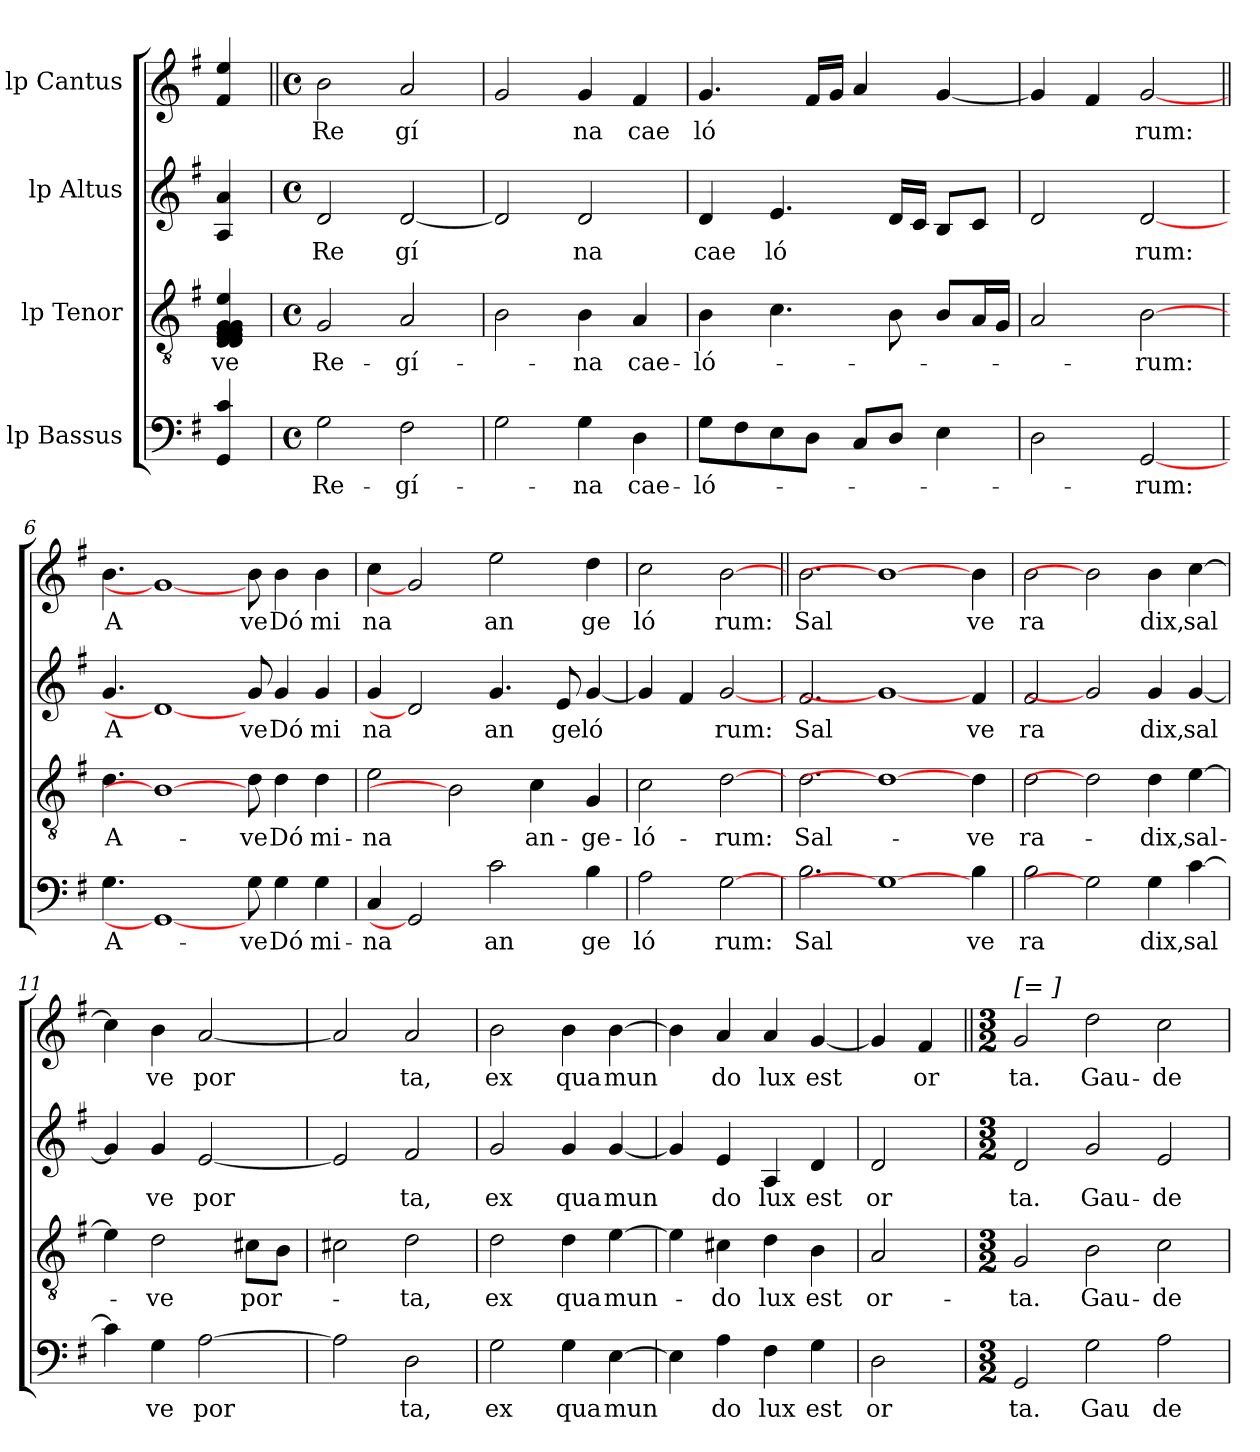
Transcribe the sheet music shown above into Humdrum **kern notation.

**kern	**text	**kern	**text	**kern	**text	**kern	**text
*part4	*part4	*part3	*part3	*part2	*part2	*part1	*part1
*staff4	*staff4	*staff3	*staff3	*staff2	*staff2	*staff1	*staff1
*I"lp Bassus	*	*I"lp Tenor	*	*I"lp Altus	*	*I"lp Cantus	*
!!LO:PB:g=z
*stria5	*	*stria5	*	*stria5	*	*stria5	*
*clefF4	*	*clefGv2	*	*clefG2	*	*clefG2	*
*k[f#]	*	*k[f#]	*	*k[f#]	*	*k[f#]	*
*G:	*	*G:	*	*G:	*	*G:	*
=1	=1	=1	=1	=1	=1	=1	=1
!	!	!	!LO:LY:b:cj	!	!	!	!
4c/ 4GG/	.	4e/ 4D/ 4G/ 4F#/ 4E/ 4F#/ 4D/ 4E/ 4F#/ 4G/	-ve	4a/ 4A/	.	4ee/ 4f#/	.
=2	=2||	=2	=2||	=2	=2||	=2||	=2||
*M4/4	*	*M4/4	*	*M4/4	*	*M4/4	*
*met(c)	*	*met(c)	*	*met(c)	*	*met(c)	*
!	!LO:LY:b:cj	!	!LO:LY:b:cj	!	!LO:LY:b:cj	!	!LO:LY:b:cj
2G\	Re-	2G/	Re-	2d/	Re	2b\	Re
!	!LO:LY:b:cj	!	!LO:LY:b:cj	!	!LO:LY:b:cj	!	!LO:LY:b:cj
2F#\	-gí-	2A/	-gí-	[<2d/	gí	2a/	gí
=3	=3	=3	=3	=3	=3	=3	=3
2G\	.	2B\	.	2d/]	.	2g/	.
!	!LO:LY:b:cj	!	!LO:LY:b:cj	!	!LO:LY:b:cj	!	!LO:LY:b:cj
4G\	-na	4B\	-na	2d/	na	4g/	na
!	!LO:LY:b:cj	!	!LO:LY:b:cj	!	!	!	!LO:LY:b:cj
4D\	cae-	4A/	cae-	.	.	4f#/	cae
=4	=4	=4	=4	=4	=4	=4	=4
!	!LO:LY:b:cj	!	!LO:LY:b:cj	!	!LO:LY:b:cj	!	!LO:LY:b:cj
8G\L	-ló-	4B\	-ló-	4d/	cae	4.g/	ló
8F#\	.	.	.	.	.	.	.
!	!	!	!	!	!LO:LY:b:cj	!	!
8E\	.	4.c\	.	4.e/	ló	.	.
8D\J	.	.	.	.	.	16f#/L	.
.	.	.	.	.	.	16g/J	.
8C/L	.	.	.	.	.	4a/	.
8D/J	.	8B\	.	16d/L	.	.	.
.	.	.	.	16c/J	.	.	.
4E\	.	8B/L	.	8B/L	.	[<4g/	.
.	.	16A/	.	8c/J	.	.	.
.	.	16G/J	.	.	.	.	.
=5	=5	=5	=5	=5	=5	=5	=5
2D\	.	2A/	.	2d/	.	4g/]	.
.	.	.	.	.	.	4f#/	.
!	!LO:LY:b:cj	!	!LO:LY:b:cj	!	!LO:LY:b:cj	!	!LO:LY:b:cj
[2GG	-rum:	[2B	-rum:	[2d	rum:	[2g	rum:
=6	=6||	=6	=6||	=6	=6||	=6||	=6||
!	!LO:LY:b:cj	!	!LO:LY:b:cj	!	!LO:LY:b:cj	!	!LO:LY:b:cj
4.G\	A-	4.d\	A-	4.g/	A	4.b\	A
1GG_	.	1B_	.	1d_	.	1g_	.
!	!LO:LY:b:cj	!	!LO:LY:b:cj	!	!LO:LY:b:cj	!	!LO:LY:b:cj
8G\	-ve	8d\	-ve	8g/	ve	8b\	ve
!	!LO:LY:b:cj	!	!LO:LY:b:cj	!	!LO:LY:b:cj	!	!LO:LY:b:cj
4G\	Dó	4d\	Dó	4g/	Dó	4b\	Dó
!	!LO:LY:b:cj	!	!LO:LY:b:cj	!	!LO:LY:b:cj	!	!LO:LY:b:cj
4G\	mi-	4d\	mi-	4g/	mi	4b\	mi
!!LO:LB:g=z
=7	=7	=7	=7	=7	=7	=7	=7
!	!LO:LY:b:cj	!	!LO:LY:b:cj	!	!LO:LY:b:cj	!	!LO:LY:b:cj
4C/	-na	2e\	-na	4g/	na	4cc\	na
2GG]	.	.	.	2d]	.	2g]	.
.	.	2B]	.	.	.	.	.
!	!LO:LY:b:cj	!	!	!	!LO:LY:b:cj	!	!LO:LY:b:cj
2c\	an	.	.	4.g/	an	2ee\	an
!	!	!	!LO:LY:b:cj	!	!	!	!
.	.	4c\	an-	.	.	.	.
!	!	!	!	!	!LO:LY:b:cj	!	!
.	.	.	.	8e/	ge	.	.
!	!LO:LY:b:cj	!	!LO:LY:b:cj	!	!LO:LY:b:cj	!	!LO:LY:b:cj
4B\	ge	4G/	-ge-	[<4g/	ló	4dd\	ge
=8	=8	=8	=8	=8	=8	=8	=8
!	!LO:LY:b:cj	!	!LO:LY:b:cj	!	!	!	!LO:LY:b:cj
2A\	ló	2c\	-ló-	4g/]	.	2cc\	ló
.	.	.	.	4f#/	.	.	.
!	!LO:LY:b:cj	!	!LO:LY:b:cj	!	!LO:LY:b:cj	!	!LO:LY:b:cj
[2G	rum:	[2d	-rum:	[2g	rum:	[2b	rum:
=9	=9||	=9	=9||	=9	=9||	=9||	=9||
!	!LO:LY:b:cj	!	!LO:LY:b:cj	!	!LO:LY:b:cj	!	!LO:LY:b:cj
2.B\	Sal	2.d\	Sal-	2.f#/	Sal	2.b\	Sal
1G_	.	1d_	.	1g_	.	1b_	.
!	!LO:LY:b:cj	!	!LO:LY:b:cj	!	!LO:LY:b:cj	!	!LO:LY:b:cj
4B\	ve	4d\	-ve	4f#/	ve	4b\	ve
=10	=10	=10	=10	=10	=10	=10	=10
!	!LO:LY:b:cj	!	!LO:LY:b:cj	!	!LO:LY:b:cj	!	!LO:LY:b:cj
2B\	ra	2d\	ra-	2f#/	ra	2b\	ra
2G]	.	2d]	.	2g]	.	2b]	.
!	!LO:LY:b:cj	!	!LO:LY:b:cj	!	!LO:LY:b:cj	!	!LO:LY:b:cj
4G\	dix,	4d\	-dix,	4g/	dix,	4b\	dix,
!	!LO:LY:b:cj	!	!LO:LY:b:cj	!	!LO:LY:b:cj	!	!LO:LY:b:cj
[>4c\	sal	[>4e\	sal-	[<4g/	sal	[>4cc\	sal
=11	=11	=11	=11	=11	=11	=11	=11
4c\]	.	4e\]	.	4g/]	.	4cc\]	.
!	!LO:LY:b:cj	!	!LO:LY:b:cj	!	!LO:LY:b:cj	!	!LO:LY:b:cj
4G\	ve	2d\	-ve	4g/	ve	4b\	ve
!	!LO:LY:b:cj	!	!	!	!LO:LY:b:cj	!	!LO:LY:b:cj
[>2A\	por	.	.	[<2e/	por	[<2a/	por
!	!	!	!LO:LY:b	!	!	!	!
.	.	8c#X\L	por-	.	.	.	.
.	.	8B\J	.	.	.	.	.
=12	=12	=12	=12	=12	=12	=12	=12
2A\]	.	2c#X\	.	2e/]	.	2a/]	.
!	!LO:LY:b:cj	!	!LO:LY:b:cj	!	!LO:LY:b:cj	!	!LO:LY:b:cj
2D\	ta,	2d\	-ta,	2f#/	ta,	2a/	ta,
=13	=13	=13	=13	=13	=13	=13	=13
!	!LO:LY:b:cj	!	!LO:LY:b:cj	!	!LO:LY:b:cj	!	!LO:LY:b:cj
2G\	ex	2d\	ex	2g/	ex	2b\	ex
!	!LO:LY:b:cj	!	!LO:LY:b:cj	!	!LO:LY:b:cj	!	!LO:LY:b:cj
4G\	qua	4d\	qua	4g/	qua	4b\	qua
!	!LO:LY:b:cj	!	!LO:LY:b:cj	!	!LO:LY:b:cj	!	!LO:LY:b:cj
[>4E\	mun	[>4e\	mun-	[<4g/	mun	[>4b\	mun
=14	=14	=14	=14	=14	=14	=14	=14
4E\]	.	4e\]	.	4g/]	.	4b\]	.
!	!LO:LY:b:cj	!	!LO:LY:b:cj	!	!LO:LY:b:cj	!	!LO:LY:b:cj
4A\	do	4c#X\	-do	4e/	do	4a/	do
!	!LO:LY:b:cj	!	!LO:LY:b:cj	!	!LO:LY:b:cj	!	!LO:LY:b:cj
4F#\	lux	4d\	lux	4A/	lux	4a/	lux
!	!LO:LY:b:cj	!	!LO:LY:b:cj	!	!LO:LY:b:cj	!	!LO:LY:b:cj
4G\	est	4B\	est	4d/	est	[<4g/	est
=15	=15	=15	=15	=15	=15	=15	=15
!	!LO:LY:b:cj	!	!LO:LY:b:cj	!	!LO:LY:b:cj	!	!
2D\	or	2A/	or-	2d/	or	4g/]	.
!	!	!	!	!	!	!	!LO:LY:b:cj
.	.	.	.	.	.	4f#/	or
!!LO:LB:g=z
=16	=16||	=16	=16||	=16	=16||	=16||	=16||
*M3/2	*	*M3/2	*	*M3/2	*	*M3/2	*
!	!	!	!	!	!	!LO:TX:a:t=[= ]	!
!	!LO:LY:b:cj	!	!LO:LY:b:cj	!	!LO:LY:b:cj	!	!LO:LY:b:cj
2GG/	ta.	2G/	-ta.	2d/	ta.	2g/	ta.
!	!LO:LY:b:cj	!	!LO:LY:b:cj	!	!LO:LY:b:cj	!	!LO:LY:b:cj
2G\	Gau	2B\	Gau-	2g/	Gau-	2dd\	Gau-
!	!LO:LY:b:cj	!	!LO:LY:b:cj	!	!LO:LY:b:cj	!	!LO:LY:b:cj
2A\	de	2c\	-de	2e/	-de	2cc\	-de
=	=	=	=	=	=	=	=
*-	*-	*-	*-	*-	*-	*-	*-
